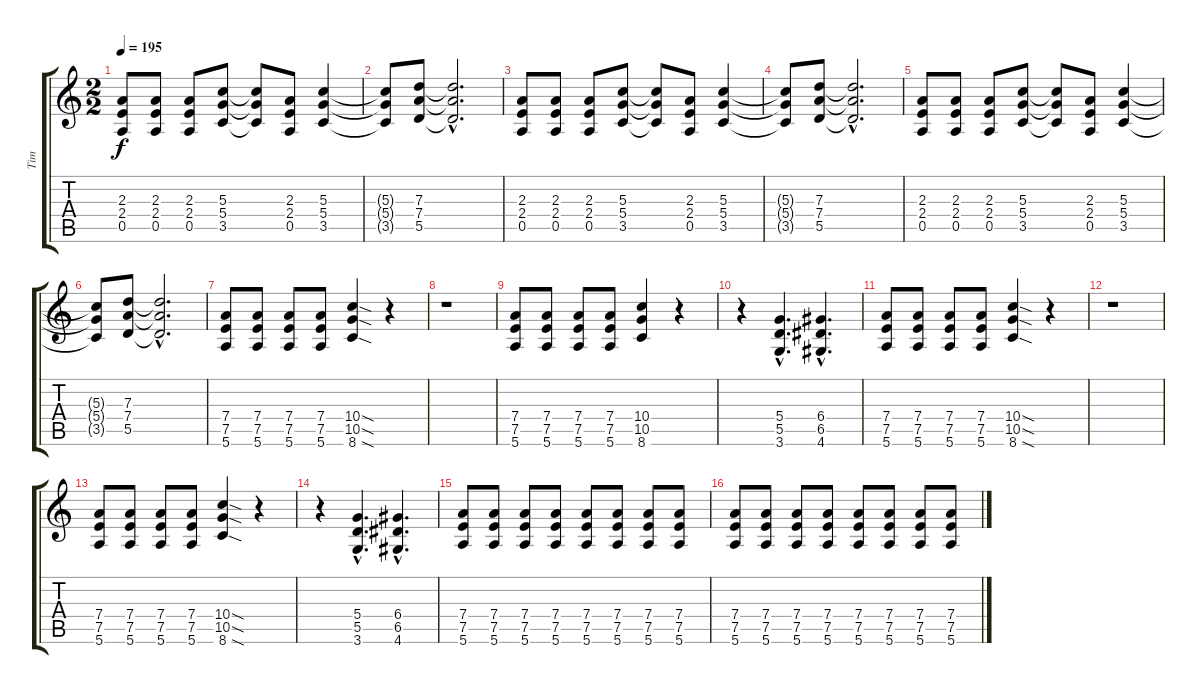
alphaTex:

\track ("Tim" "Tim") {instrument distortionguitar}
\staff {score tabs}
\tuning (E4 B3 G3 D3 A2 E2) {hide}
\ts (2 2)
\tempo 195
\clef g2
\ks c
(2.3 2.4 0.5).8{dy f} (2.3 2.4 0.5).8 (2.3 2.4 0.5).8 (5.3 5.4 3.5).8 (5.3{t} 5.4{t} 3.5{t}).8 (2.3 2.4 0.5).8 (5.3 5.4 3.5).4 |
(5.3{t} 5.4{t} 3.5{t}).8 (7.3 7.4 5.5).8 (7.3{hac t} 7.4{hac t} 5.5{hac t}).2{d} |
(2.3 2.4 0.5).8 (2.3 2.4 0.5).8 (2.3 2.4 0.5).8 (5.3 5.4 3.5).8 (5.3{t} 5.4{t} 3.5{t}).8 (2.3 2.4 0.5).8 (5.3 5.4 3.5).4 |
(5.3{t} 5.4{t} 3.5{t}).8 (7.3 7.4 5.5).8 (7.3{hac t} 7.4{hac t} 5.5{hac t}).2{d} |
(2.3 2.4 0.5).8 (2.3 2.4 0.5).8 (2.3 2.4 0.5).8 (5.3 5.4 3.5).8 (5.3{t} 5.4{t} 3.5{t}).8 (2.3 2.4 0.5).8 (5.3 5.4 3.5).4 |
(5.3{t} 5.4{t} 3.5{t}).8 (7.3 7.4 5.5).8 (7.3{hac t} 7.4{hac t} 5.5{hac t}).2{d} |
(7.4 7.5 5.6).8 (7.4 7.5 5.6).8 (7.4 7.5 5.6).8 (7.4 7.5 5.6).8 (10.4{sod} 10.5{sod} 8.6{sod}).4 r.4 |
r.1 |
(7.4 7.5 5.6).8 (7.4 7.5 5.6).8 (7.4 7.5 5.6).8 (7.4 7.5 5.6).8 (10.4 10.5 8.6).4 r.4 |
r.4 (5.4{hac} 5.5{hac} 3.6{hac}).4{d} (6.4{hac} 6.5{hac} 4.6{hac}).4{d} |
(7.4 7.5 5.6).8 (7.4 7.5 5.6).8 (7.4 7.5 5.6).8 (7.4 7.5 5.6).8 (10.4{sod} 10.5{sod} 8.6{sod}).4 r.4 |
r.1 |
(7.4 7.5 5.6).8 (7.4 7.5 5.6).8 (7.4 7.5 5.6).8 (7.4 7.5 5.6).8 (10.4{sod} 10.5{sod} 8.6{sod}).4 r.4 |
r.4 (5.4{hac} 5.5{hac} 3.6{hac}).4{d} (6.4{hac} 6.5{hac} 4.6{hac}).4{d} |
(7.4 7.5 5.6).8 (7.4 7.5 5.6).8 (7.4 7.5 5.6).8 (7.4 7.5 5.6).8 (7.4 7.5 5.6).8 (7.4 7.5 5.6).8 (7.4 7.5 5.6).8 (7.4 7.5 5.6).8 |
(7.4 7.5 5.6).8 (7.4 7.5 5.6).8 (7.4 7.5 5.6).8 (7.4 7.5 5.6).8 (7.4 7.5 5.6).8 (7.4 7.5 5.6).8 (7.4 7.5 5.6).8 (7.4 7.5 5.6).8
